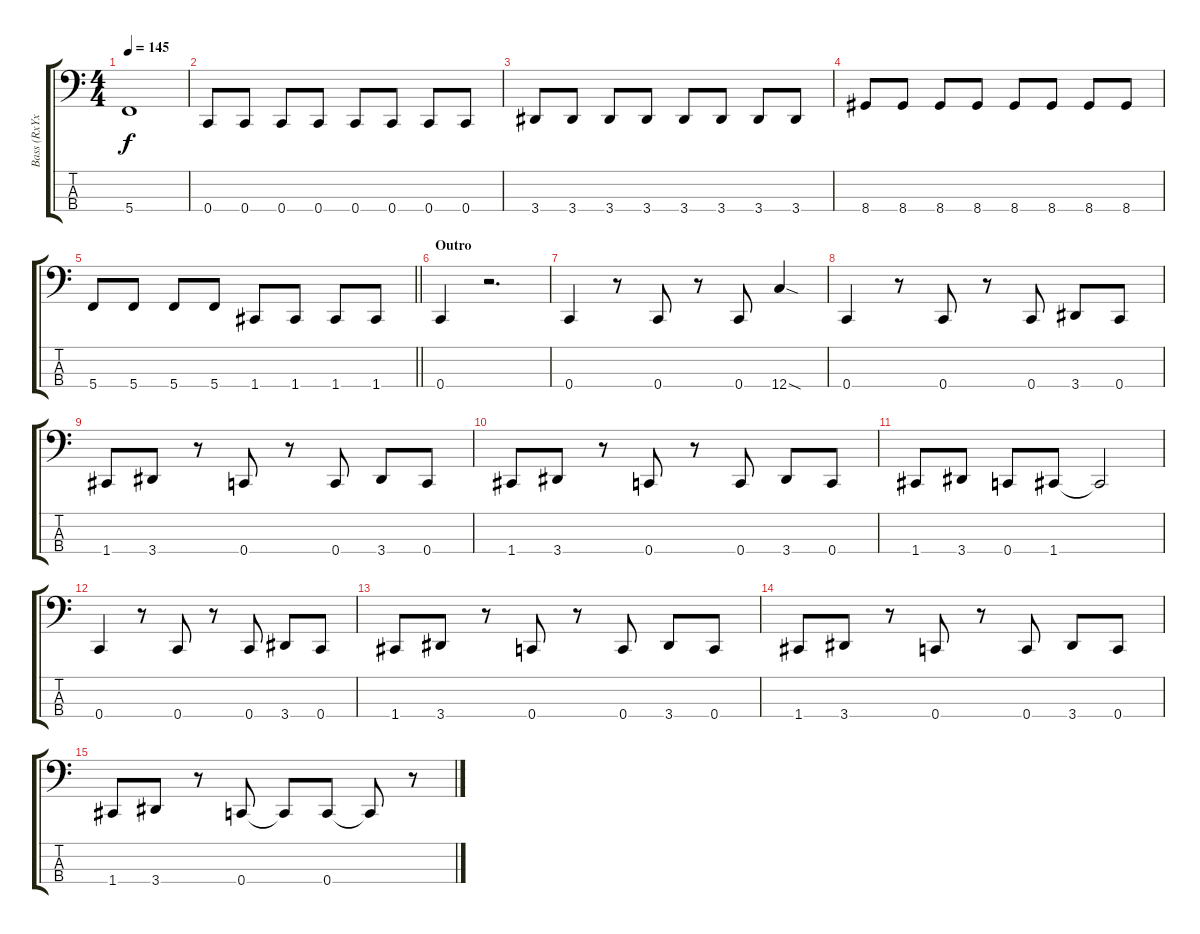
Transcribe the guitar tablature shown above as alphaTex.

\track ("Bass (RxYxo)" "Bass (RxYx") {instrument electricbassfinger}
\staff {score tabs}
\tuning (F2 C2 G1 C1) {hide}
\ts (4 4)
\tempo 145
\clef f4
\ks c
5.4.1{dy f} |
0.4.8 0.4.8 0.4.8 0.4.8 0.4.8 0.4.8 0.4.8 0.4.8 |
3.4.8 3.4.8 3.4.8 3.4.8 3.4.8 3.4.8 3.4.8 3.4.8 |
8.4.8 8.4.8 8.4.8 8.4.8 8.4.8 8.4.8 8.4.8 8.4.8 |
\barLineRight lightlight
5.4.8 5.4.8 5.4.8 5.4.8 1.4.8 1.4.8 1.4.8 1.4.8 |
\section ("" "Outro")
0.4.4 r.2{d} |
0.4.4 r.8 0.4.8 r.8 0.4.8 12.4{sod}.4 |
0.4.4 r.8 0.4.8 r.8 0.4.8 3.4.8 0.4.8 |
1.4.8 3.4.8 r.8 0.4.8 r.8 0.4.8 3.4.8 0.4.8 |
1.4.8 3.4.8 r.8 0.4.8 r.8 0.4.8 3.4.8 0.4.8 |
1.4.8 3.4.8 0.4.8 1.4.8 1.4{t}.2 |
0.4.4 r.8 0.4.8 r.8 0.4.8 3.4.8 0.4.8 |
1.4.8 3.4.8 r.8 0.4.8 r.8 0.4.8 3.4.8 0.4.8 |
1.4.8 3.4.8 r.8 0.4.8 r.8 0.4.8 3.4.8 0.4.8 |
1.4.8 3.4.8 r.8 0.4.8 0.4{t}.8 0.4.8 0.4{t}.8 r.8
